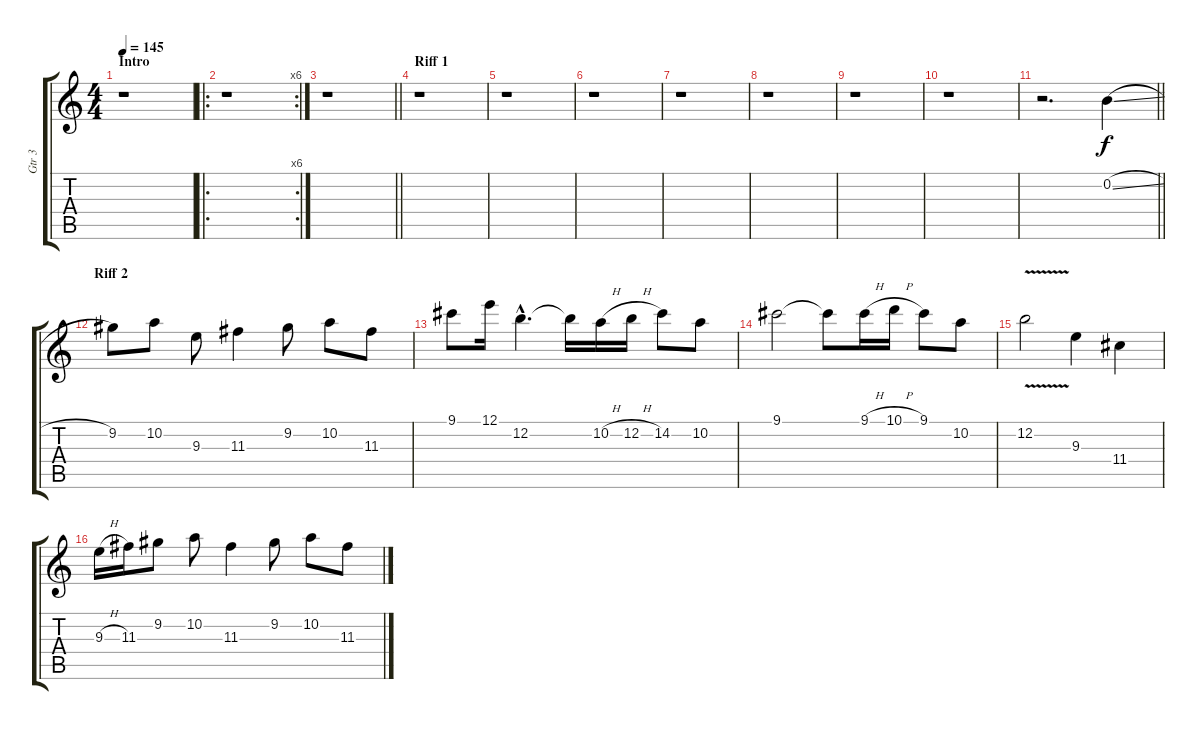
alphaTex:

\track ("Gtr 3" "Gtr 3") {instrument overdrivenguitar}
\staff {score tabs}
\tuning (E4 B3 G3 D3 A2 E2) {hide}
\ts (4 4)
\section ("" "Intro")
\tempo 145
\clef g2
\ks c
r.1{dy f instrument overdrivenguitar} |
\ro
\rc 6
r.1 |
\barLineRight lightlight
r.1 |
\section ("" "Riff 1")
r.1 |
r.1 |
r.1 |
r.1 |
r.1 |
r.1 |
r.1 |
\barLineRight lightlight
r.2{d} 0.2{sl}.4 |
\section ("" "Riff 2")
9.2.8 10.2.8 9.3.8 11.3.4 9.2.8 10.2.8 11.3.8 |
9.1.8 12.1.16 12.2{hac}.4{d} 12.2{t}.16 10.2{h}.16 12.2{h}.16 14.2.8 10.2.8 |
9.1.2 9.1{t}.8 9.1{h}.16 10.1{h}.16 9.1.8 10.2.8 |
12.2{v}.2 9.3.4 11.4.4 |
9.3{h}.16 11.3.16 9.2.8 10.2.8 11.3.4 9.2.8 10.2.8 11.3.8
